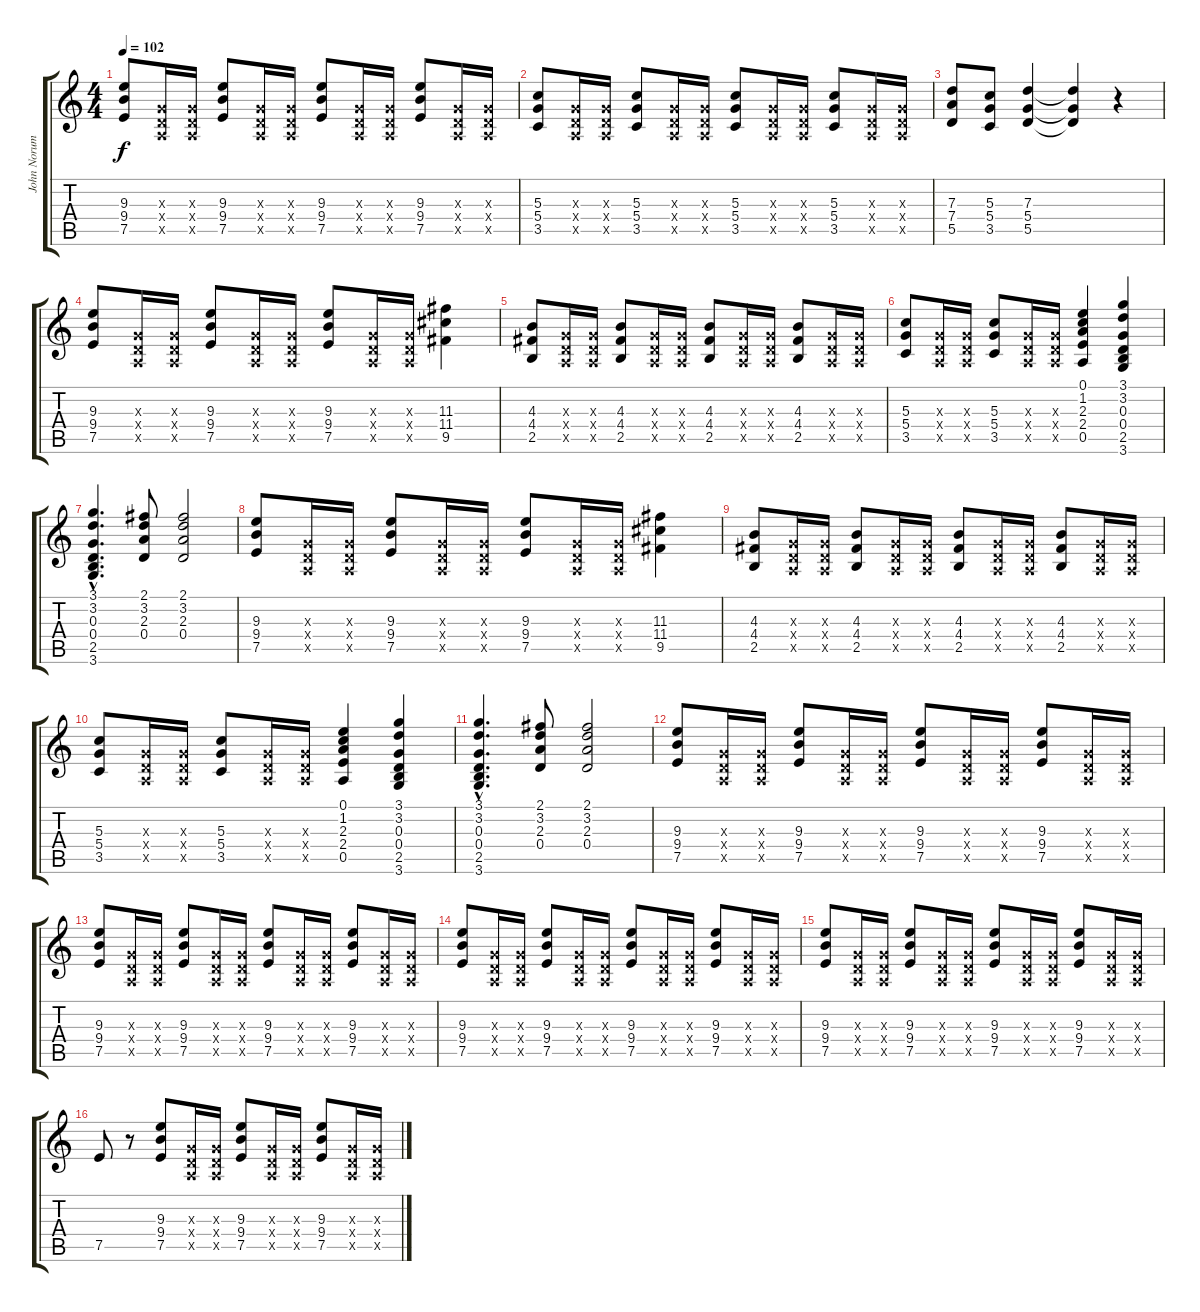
\track ("John Norum" "John Norum") {instrument overdrivenguitar}
\staff {score tabs}
\tuning (E4 B3 G3 D3 A2 E2) {hide}
\ts (4 4)
\tempo 102
\clef g2
\ks c
(9.3 9.4 7.5).8{dy f} (0.3{x} 0.4{x} 0.5{x}).16 (0.3{x} 0.4{x} 0.5{x}).16 (9.3 9.4 7.5).8 (0.3{x} 0.4{x} 0.5{x}).16 (0.3{x} 0.4{x} 0.5{x}).16 (9.3 9.4 7.5).8 (0.3{x} 0.4{x} 0.5{x}).16 (0.3{x} 0.4{x} 0.5{x}).16 (9.3 9.4 7.5).8 (0.3{x} 0.4{x} 0.5{x}).16 (0.3{x} 0.4{x} 0.5{x}).16 |
(5.3 5.4 3.5).8 (0.3{x} 0.4{x} 0.5{x}).16 (0.3{x} 0.4{x} 0.5{x}).16 (5.3 5.4 3.5).8 (0.3{x} 0.4{x} 0.5{x}).16 (0.3{x} 0.4{x} 0.5{x}).16 (5.3 5.4 3.5).8 (0.3{x} 0.4{x} 0.5{x}).16 (0.3{x} 0.4{x} 0.5{x}).16 (5.3 5.4 3.5).8 (0.3{x} 0.4{x} 0.5{x}).16 (0.3{x} 0.4{x} 0.5{x}).16 |
(7.3 7.4 5.5).8 (5.3 5.4 3.5).8 (7.3 5.4 5.5).4 (7.3{t} 5.4{t} 5.5{t}).4 r.4 |
(9.3 9.4 7.5).8 (0.3{x} 0.4{x} 0.5{x}).16 (0.3{x} 0.4{x} 0.5{x}).16 (9.3 9.4 7.5).8 (0.3{x} 0.4{x} 0.5{x}).16 (0.3{x} 0.4{x} 0.5{x}).16 (9.3 9.4 7.5).8 (0.3{x} 0.4{x} 0.5{x}).16 (0.3{x} 0.4{x} 0.5{x}).16 (11.3 11.4 9.5).4 |
(4.3 4.4 2.5).8 (0.3{x} 0.4{x} 0.5{x}).16 (0.3{x} 0.4{x} 0.5{x}).16 (4.3 4.4 2.5).8 (0.3{x} 0.4{x} 0.5{x}).16 (0.3{x} 0.4{x} 0.5{x}).16 (4.3 4.4 2.5).8 (0.3{x} 0.4{x} 0.5{x}).16 (0.3{x} 0.4{x} 0.5{x}).16 (4.3 4.4 2.5).8 (0.3{x} 0.4{x} 0.5{x}).16 (0.3{x} 0.4{x} 0.5{x}).16 |
(5.3 5.4 3.5).8 (0.3{x} 0.4{x} 0.5{x}).16 (0.3{x} 0.4{x} 0.5{x}).16 (5.3 5.4 3.5).8 (0.3{x} 0.4{x} 0.5{x}).16 (0.3{x} 0.4{x} 0.5{x}).16 (0.1 1.2 2.3 2.4 0.5).4 (3.1 3.2 0.3 0.4 2.5 3.6).4 |
(3.1{hac} 3.2{hac} 0.3{hac} 0.4{hac} 2.5{hac} 3.6{hac}).4{d} (2.1 3.2 2.3 0.4).8 (2.1 3.2 2.3 0.4).2 |
(9.3 9.4 7.5).8 (0.3{x} 0.4{x} 0.5{x}).16 (0.3{x} 0.4{x} 0.5{x}).16 (9.3 9.4 7.5).8 (0.3{x} 0.4{x} 0.5{x}).16 (0.3{x} 0.4{x} 0.5{x}).16 (9.3 9.4 7.5).8 (0.3{x} 0.4{x} 0.5{x}).16 (0.3{x} 0.4{x} 0.5{x}).16 (11.3 11.4 9.5).4 |
(4.3 4.4 2.5).8 (0.3{x} 0.4{x} 0.5{x}).16 (0.3{x} 0.4{x} 0.5{x}).16 (4.3 4.4 2.5).8 (0.3{x} 0.4{x} 0.5{x}).16 (0.3{x} 0.4{x} 0.5{x}).16 (4.3 4.4 2.5).8 (0.3{x} 0.4{x} 0.5{x}).16 (0.3{x} 0.4{x} 0.5{x}).16 (4.3 4.4 2.5).8 (0.3{x} 0.4{x} 0.5{x}).16 (0.3{x} 0.4{x} 0.5{x}).16 |
(5.3 5.4 3.5).8 (0.3{x} 0.4{x} 0.5{x}).16 (0.3{x} 0.4{x} 0.5{x}).16 (5.3 5.4 3.5).8 (0.3{x} 0.4{x} 0.5{x}).16 (0.3{x} 0.4{x} 0.5{x}).16 (0.1 1.2 2.3 2.4 0.5).4 (3.1 3.2 0.3 0.4 2.5 3.6).4 |
(3.1{hac} 3.2{hac} 0.3{hac} 0.4{hac} 2.5{hac} 3.6{hac}).4{d} (2.1 3.2 2.3 0.4).8 (2.1 3.2 2.3 0.4).2 |
(9.3 9.4 7.5).8 (0.3{x} 0.4{x} 0.5{x}).16 (0.3{x} 0.4{x} 0.5{x}).16 (9.3 9.4 7.5).8 (0.3{x} 0.4{x} 0.5{x}).16 (0.3{x} 0.4{x} 0.5{x}).16 (9.3 9.4 7.5).8 (0.3{x} 0.4{x} 0.5{x}).16 (0.3{x} 0.4{x} 0.5{x}).16 (9.3 9.4 7.5).8 (0.3{x} 0.4{x} 0.5{x}).16 (0.3{x} 0.4{x} 0.5{x}).16 |
(9.3 9.4 7.5).8 (0.3{x} 0.4{x} 0.5{x}).16 (0.3{x} 0.4{x} 0.5{x}).16 (9.3 9.4 7.5).8 (0.3{x} 0.4{x} 0.5{x}).16 (0.3{x} 0.4{x} 0.5{x}).16 (9.3 9.4 7.5).8 (0.3{x} 0.4{x} 0.5{x}).16 (0.3{x} 0.4{x} 0.5{x}).16 (9.3 9.4 7.5).8 (0.3{x} 0.4{x} 0.5{x}).16 (0.3{x} 0.4{x} 0.5{x}).16 |
(9.3 9.4 7.5).8 (0.3{x} 0.4{x} 0.5{x}).16 (0.3{x} 0.4{x} 0.5{x}).16 (9.3 9.4 7.5).8 (0.3{x} 0.4{x} 0.5{x}).16 (0.3{x} 0.4{x} 0.5{x}).16 (9.3 9.4 7.5).8 (0.3{x} 0.4{x} 0.5{x}).16 (0.3{x} 0.4{x} 0.5{x}).16 (9.3 9.4 7.5).8 (0.3{x} 0.4{x} 0.5{x}).16 (0.3{x} 0.4{x} 0.5{x}).16 |
(9.3 9.4 7.5).8 (0.3{x} 0.4{x} 0.5{x}).16 (0.3{x} 0.4{x} 0.5{x}).16 (9.3 9.4 7.5).8 (0.3{x} 0.4{x} 0.5{x}).16 (0.3{x} 0.4{x} 0.5{x}).16 (9.3 9.4 7.5).8 (0.3{x} 0.4{x} 0.5{x}).16 (0.3{x} 0.4{x} 0.5{x}).16 (9.3 9.4 7.5).8 (0.3{x} 0.4{x} 0.5{x}).16 (0.3{x} 0.4{x} 0.5{x}).16 |
7.5.8 r.8 (9.3 9.4 7.5).8 (0.3{x} 0.4{x} 0.5{x}).16 (0.3{x} 0.4{x} 0.5{x}).16 (9.3 9.4 7.5).8 (0.3{x} 0.4{x} 0.5{x}).16 (0.3{x} 0.4{x} 0.5{x}).16 (9.3 9.4 7.5).8 (0.3{x} 0.4{x} 0.5{x}).16 (0.3{x} 0.4{x} 0.5{x}).16
